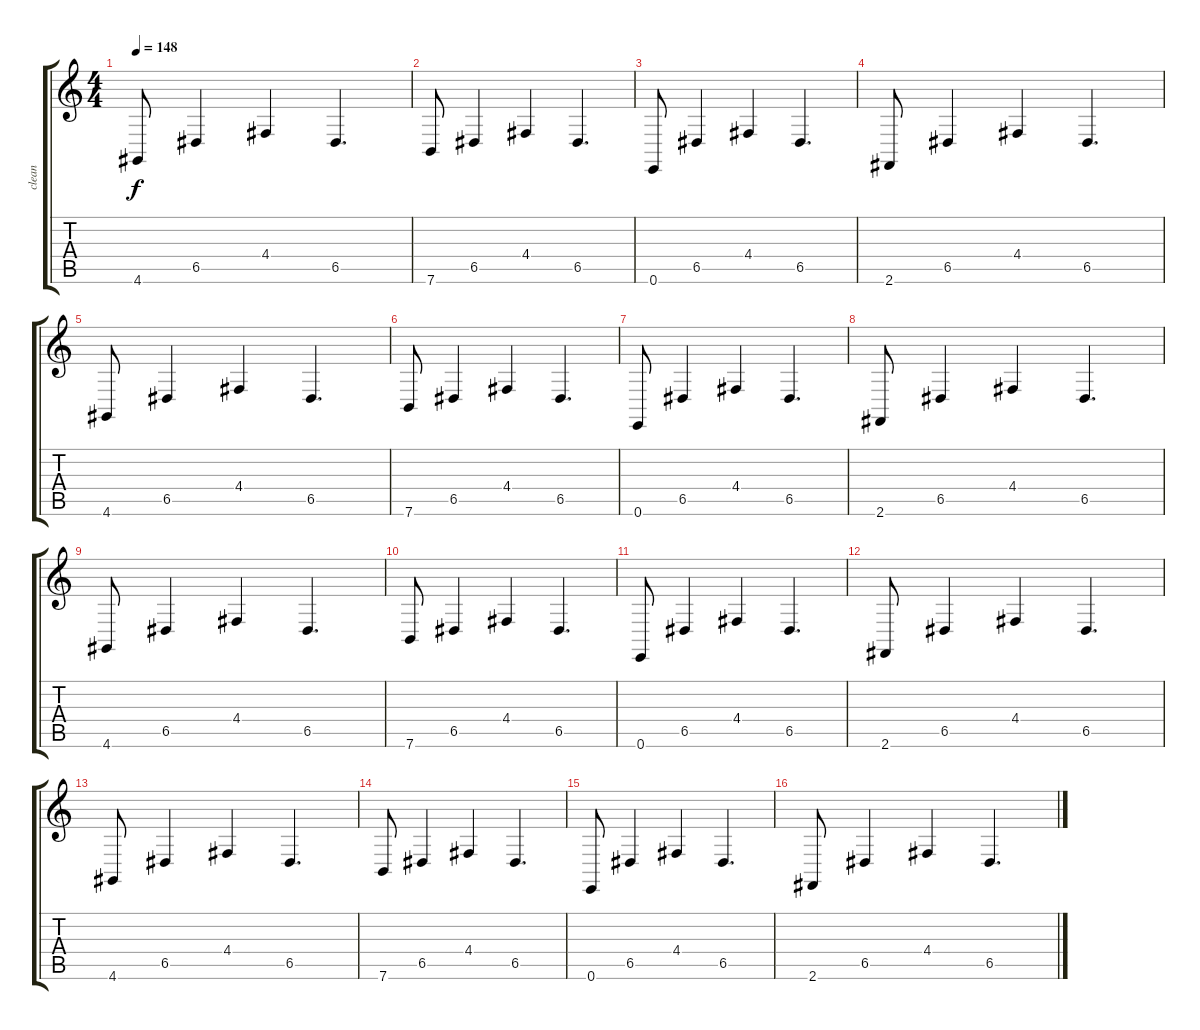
\track ("clean" "clean") {instrument tremolostrings}
\staff {score tabs}
\tuning (E4 B3 G3 D3 A2 E2) {hide}
\ts (4 4)
\tempo 148
\clef g2
\ks c
4.6.8{dy f} 6.5.4 4.4.4 6.5.4{d} |
7.6.8 6.5.4 4.4.4 6.5.4{d} |
0.6.8 6.5.4 4.4.4 6.5.4{d} |
2.6.8 6.5.4 4.4.4 6.5.4{d} |
4.6.8 6.5.4 4.4.4 6.5.4{d} |
7.6.8 6.5.4 4.4.4 6.5.4{d} |
0.6.8 6.5.4 4.4.4 6.5.4{d} |
2.6.8 6.5.4 4.4.4 6.5.4{d} |
4.6.8 6.5.4 4.4.4 6.5.4{d} |
7.6.8 6.5.4 4.4.4 6.5.4{d} |
0.6.8 6.5.4 4.4.4 6.5.4{d} |
2.6.8 6.5.4 4.4.4 6.5.4{d} |
4.6.8 6.5.4 4.4.4 6.5.4{d} |
7.6.8 6.5.4 4.4.4 6.5.4{d} |
0.6.8 6.5.4 4.4.4 6.5.4{d} |
2.6.8 6.5.4 4.4.4 6.5.4{d}
